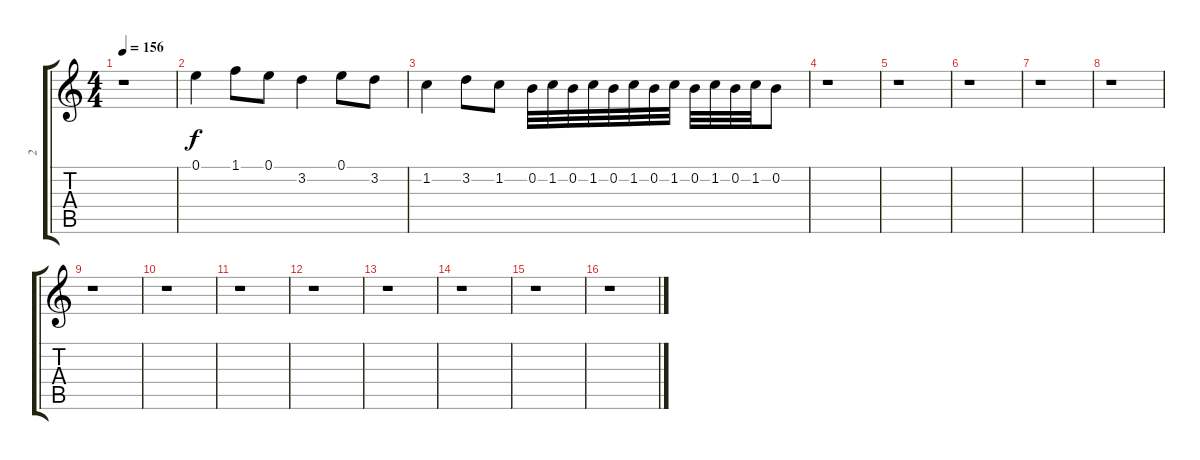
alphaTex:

\track ("2" "2") {instrument distortionguitar}
\staff {score tabs}
\tuning (E4 B3 G3 D3 A2 E2) {hide}
\ts (4 4)
\tempo 156
\clef g2
\ks c
r.1{dy f} |
0.1.4 1.1.8 0.1.8 3.2.4 0.1.8 3.2.8 |
1.2.4 3.2.8 1.2.8 0.2.32 1.2.32 0.2.32 1.2.32 0.2.32 1.2.32 0.2.32 1.2.32 0.2.32 1.2.32 0.2.32 1.2.32 0.2.8 |
r.1 |
r.1 |
r.1 |
r.1 |
r.1 |
r.1 |
r.1 |
r.1 |
r.1 |
r.1 |
r.1 |
r.1 |
r.1
